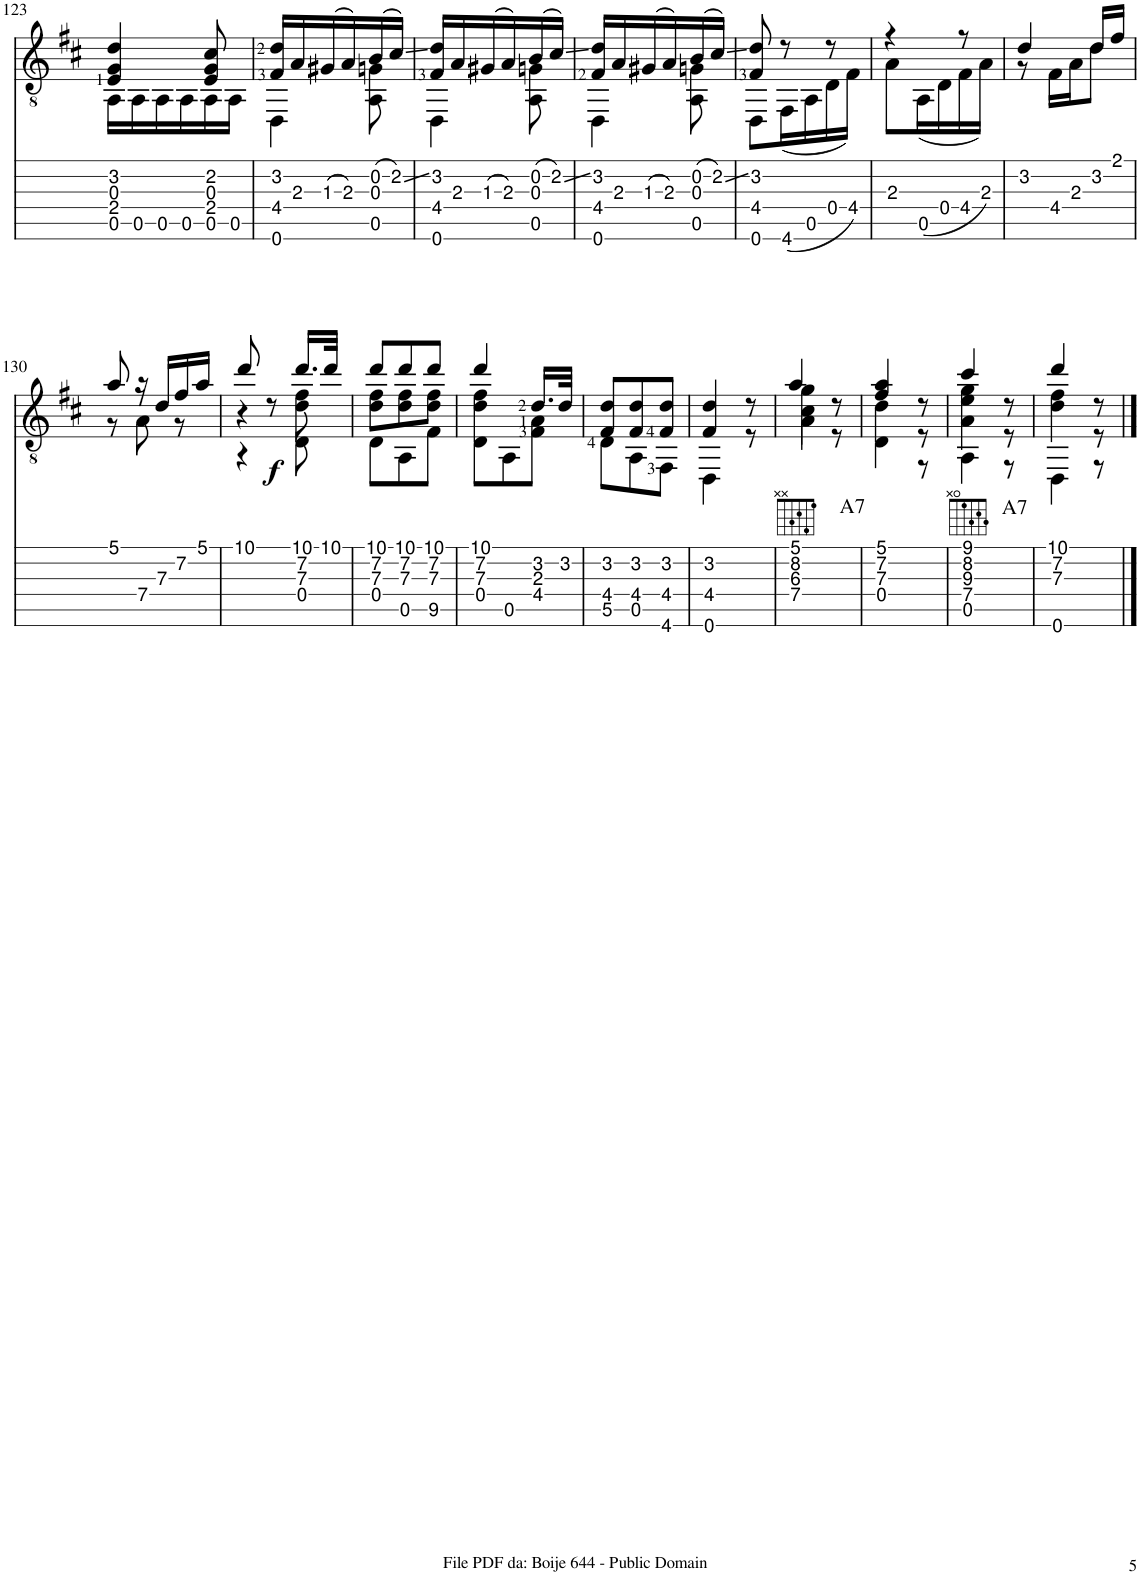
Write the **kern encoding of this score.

**kern	**kern	**dynam
*part1	*part1	*part1
*staff2	*staff1	*staff1/2
*I"Guitar	*	*
*I'Guit.	*	*
!!LO:PB:g=z
*	*clefGv2	*
*k[f#c#]	*k[f#c#]	*
*M3/8	*M3/8	*
=123	=123	=123
*^	*^	*
4E 4G 4d	16AALL	4E/ 4G/ 4d/	16AA\LL	.
.	16AA	.	16AA\	.
.	16AA	.	16AA\	.
.	16AA	.	16AA\	.
8E 8G 8c#	16AA	8E/ 8G/ 8c#/	16AA\	.
.	16AAJJ	.	16AA\JJ	.
=124	=124	=124	=124	=124
16F#\ 16d\LL	4DD	16F#/ 16d/LL	4DD\	.
16A	.	16A/	.	.
16G#	.	(16G#X/	.	.
16A	.	16A/)	.	.
16B	8AA 8G	(16B/	8AA\ 8Gn\	.
16c#JJ	.	16c#/JJ)	.	.
=125	=125	=125	=125	=125
16F#\ 16d\LL	4DD	16F#/ 16d/LL	4DD\	.
16A	.	16A/	.	.
16G#X	.	(16G#X/	.	.
16A	.	16A/)	.	.
16B	8AA 8Gn	(16B/	8AA\ 8Gn\	.
16c#JJ	.	16c#/JJ)	.	.
=126	=126	=126	=126	=126
16F#\ 16d\LL	4DD	16F#/ 16d/LL	4DD\	.
16A	.	16A/	.	.
16G#X	.	(16G#X/	.	.
16A	.	16A/)	.	.
16B	8AA 8Gn	(16B/	8AA\ 8Gn\	.
16c#JJ	.	16c#/JJ)	.	.
=127	=127	=127	=127	=127
8F# 8d	8DDL	8F#/ 8d/	8DD\L	.
8r	16FF#L	8r	(16FF#\L	.
.	16AA	.	16AA\	.
8r	16D	8r	16D\	.
.	16F#JJ	.	16F#\JJ)	.
=128	=128	=128	=128	=128
4r	8AL	4r	8A\L	.
.	16AAL	.	(16AA\L	.
.	16D	.	16D\	.
8r	16F#	8r	16F#\	.
.	16AJJ	.	16A\JJ)	.
=129	=129	=129	=129	=129
4d	8r	4d/	8r	.
.	16F#LL	.	16F#\LL	.
.	16AJ	.	16A\J	.
16dLL	8dJ	16d/LL	8d\J	.
16f#JJ	.	16f#/JJ	.	.
!!LO:LB:g=z	!!
=130	=130	=130	=130	=130
8a	8r	8a/	8r	.
16r	8A	16r	8A\	.
16dLL	.	16d/LL	.	.
16f#	8r	16f#/	8r	.
16aJJ	.	16a/JJ	.	.
=131	=131	=131	=131	=131
*	*^	*	*^	*
8dd	4r	4r	8dd/	4r	4r	.
!	!	!	!	!	!	!LO:DY:b
8r	.	.	8r	.	.	f
16.ddLL	8d 8f#	8D	16.dd/LL	8d\ 8f#\	8D\	.
32ddJJk	.	.	32dd/JJk	.	.	.
=132	=132	=132	=132	=132	=132	=132
8ddL	8d\ 8f#\L	8DL	8dd/L	8d\ 8f#\L	8D\L	.
8dd	8d\ 8f#\	8AA	8dd/	8d\ 8f#\	8AA\	.
8ddJ	8d\ 8f#\J	8F#J	8dd/J	8d\ 8f#\J	8F#\J	.
=133	=133	=133	=133	=133	=133	=133
4dd	4d 4f#	8DL	4dd/	4d\ 4f#\	8D\L	.
.	.	8AA	.	.	8AA\	.
16.dLL	8ryy	8F#\ 8A\J	16.d/LL	8ryy	8F#\ 8A\J	.
32dJJk	.	.	32d/JJk	.	.	.
*	*v	*v	*	*	*	*
*	*	*	*v	*v	*
=134	=134	=134	=134	=134
8F#\ 8d\L	8DL	8F#/ 8d/L	8D\L	.
8F#\ 8d\	8AA	8F#/ 8d/	8AA\	.
8F#\ 8d\J	8FF#J	8F#/ 8d/J	8FF#\J	.
=135	=135	=135	=135	=135
4F# 4d	4DD	4F#/ 4d/	4DD\	.
8r	8r	8r	8r	.
=136	=136	=136	=136	=136
*	*^	*	*^	*
!LO:TX:a:t=A7	!	!	!	!	!	!
4a	4c# 4g	4A	4a/	4c#\ 4g\	4A\	.
8r	8ryy	8r	8r	8ryy	8r	.
=137	=137	=137	=137	=137	=137	=137
4f# 4a	4d	4D	4f#/ 4a/	4d\	4D\	.
8r	8r	8r	8r	8r	8r	.
=138	=138	=138	=138	=138	=138	=138
!LO:TX:a:t=A7	!	!	!	!	!	!
4cc#	4A 4e 4g	4AA	4cc#/	4A\ 4e\ 4g\	4AA\	.
8r	8r	8r	8r	8r	8r	.
=139	=139	=139	=139	=139	=139	=139
4dd	4d 4f#	4DD	4dd/	4d\ 4f#\	4DD\	.
8r	8r	8r	8r	8r	8r	.
*v	*v	*v	*	*	*	*
*	*v	*v	*v	*
==	==	==
*-	*-	*-
